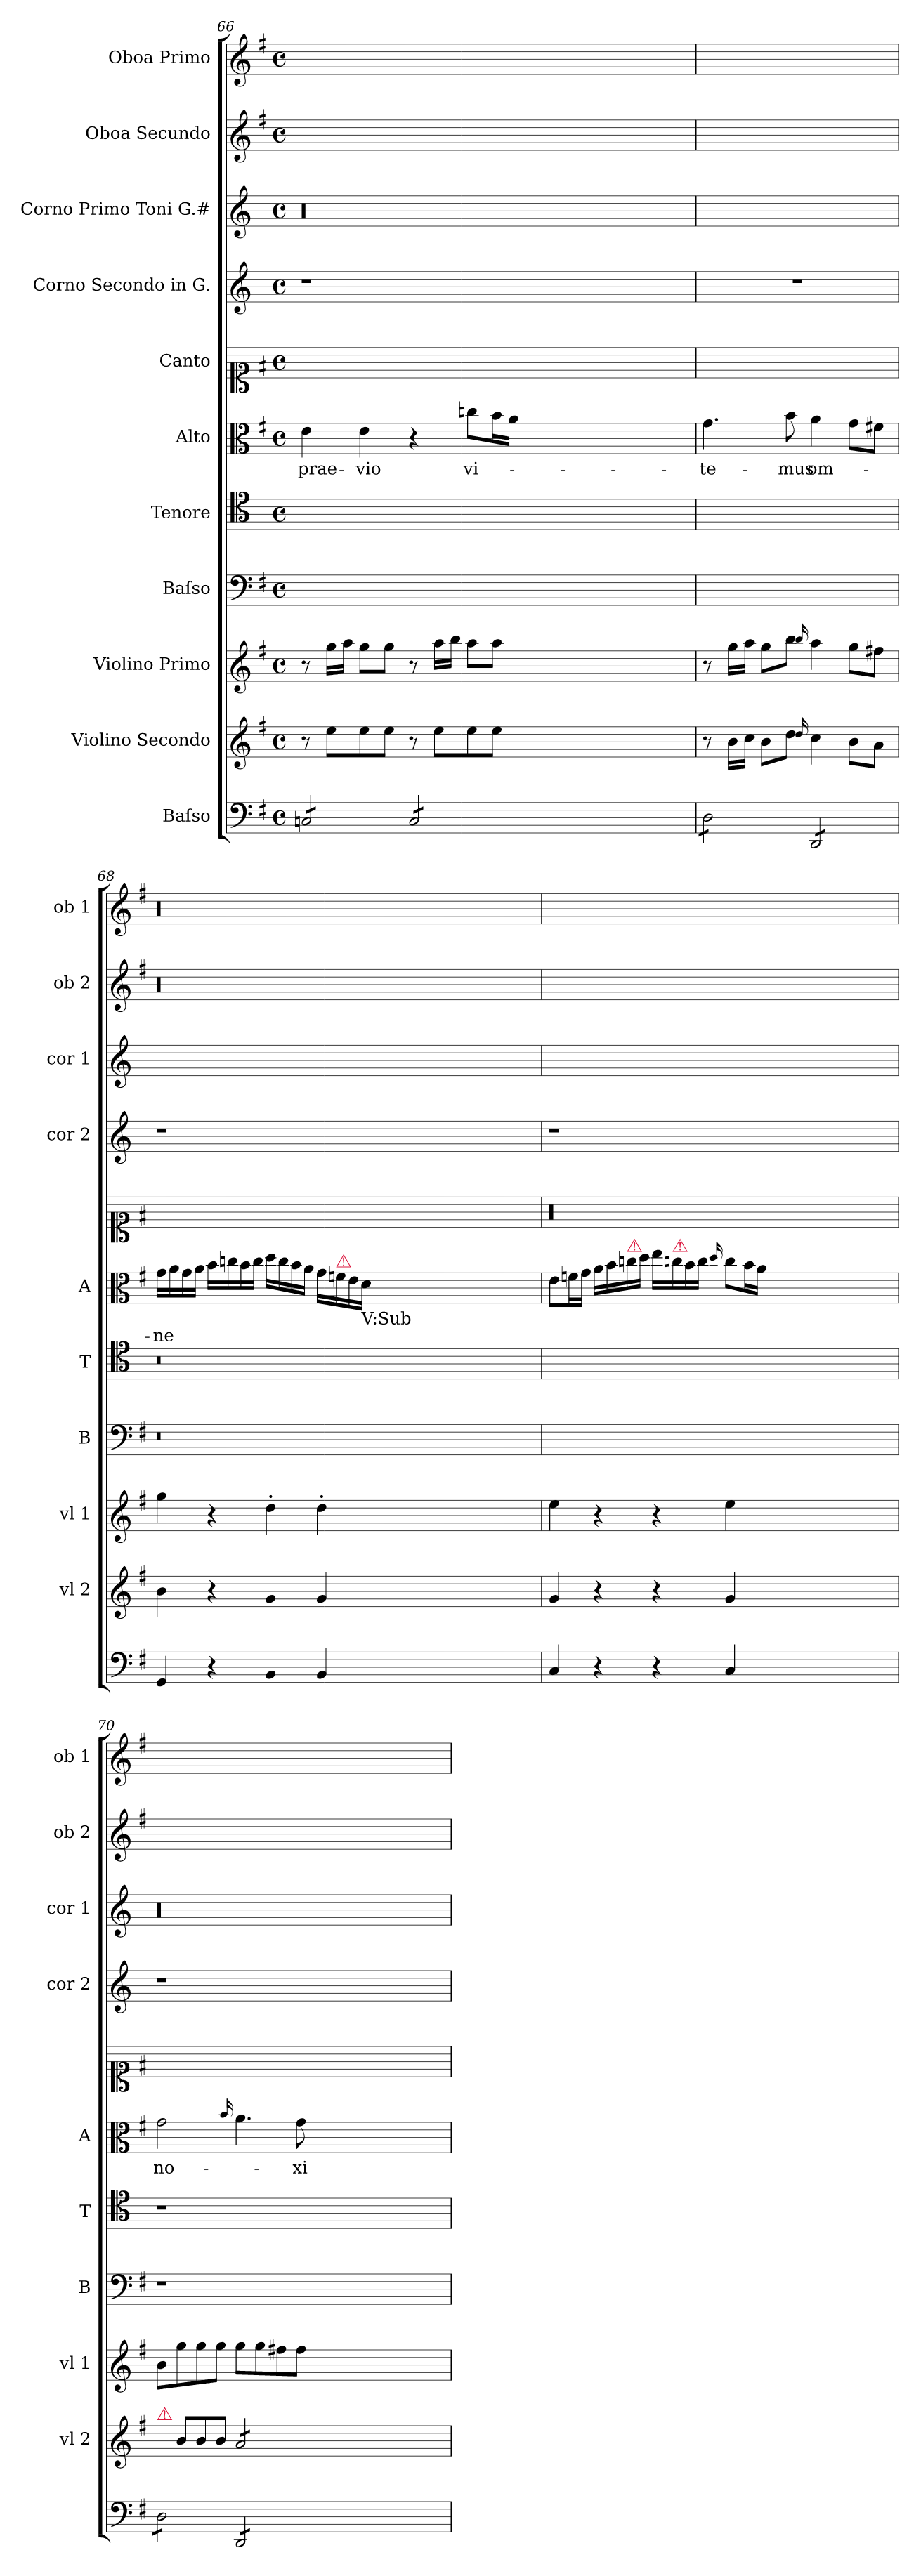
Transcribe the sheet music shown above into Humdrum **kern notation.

**kern	**kern	**kern	**kern	**kern	**kern	**text	**kern	**kern	**kern	**kern	**kern
*part11	*part10	*part9	*part8	*part7	*part6	*part6	*part5	*part4	*part3	*part2	*part1
*staff11	*staff10	*staff9	*staff8	*staff7	*staff6	*staff6	*staff5	*staff4	*staff3	*staff2	*staff1
*I"Baſso	*I"Violino Secondo	*I"Violino Primo	*I"Baſso	*I"Tenore	*I"Alto	*	*I"Canto	*I"Corno Secondo in G.	*I"Corno Primo Toni G.#	*I"Oboa Secundo	*I"Oboa Primo
*	*I'vl 2	*I'vl 1	*I'B	*I'T	*I'A	*	*	*I'cor 2	*I'cor 1	*I'ob 2	*I'ob 1
*clefF4	*clefG2	*clefG2	*clefF4	*clefC4	*clefC3	*	*clefC1	*clefG2	*clefG2	*clefG2	*clefG2
*	*	*	*	*	*	*	*	*ITrd3c5	*ITrd3c5	*	*
*k[f#]	*k[f#]	*k[f#]	*k[f#]	*k[]	*k[f#]	*	*k[f#]	*k[f#]	*k[f#]	*k[f#]	*k[f#]
*M4/4	*M4/4	*M4/4	*M4/4	*M4/4	*M4/4	*	*M4/4	*M4/4	*M4/4	*M4/4	*M4/4
*met(c)	*met(c)	*met(c)	*met(c)	*met(c)	*met(c)	*	*met(c)	*met(c)	*met(c)	*met(c)	*met(c)
=66	=66	=66	=66	=66	=66	=66	=66	=66	=66	=66	=66
*tremolo	*	*	*	*	*	*	*	*	*	*	*
8Cn/L	8r	8r	00ryy	00ryy	4e\	prae-	00ryy	1r	00r	00ryy	00ryy
8Cn/	8ee\L	16gg\LL	.	.	.	.	.	.	.	.	.
.	.	16aa\JJ	.	.	.	.	.	.	.	.	.
8Cn/	8ee\	8gg\L	.	.	4e\	-vio	.	.	.	.	.
8Cn/J	8ee\J	8gg\J	.	.	.	.	.	.	.	.	.
8C/L	8r	8r	.	.	4r	.	.	.	.	.	.
8C/	8ee\L	16aa\LL	.	.	.	.	.	.	.	.	.
.	.	16bb\JJ	.	.	.	.	.	.	.	.	.
8C/	8ee\	8aa\L	.	.	8ccn\L	vi-	.	.	.	.	.
8C/J	8ee\J	8aa\J	.	.	16b\L	.	.	.	.	.	.
.	.	.	.	.	16a\JJ	.	.	.	.	.	.
0.ryy	0.ryy	0.ryy	.	.	0.ryy	.	.	0.ryy	.	.	.
=67	=67	=67	=67	=67	=67	=67	=67	=67	=67	=67	=67
8D\L	8r	8r	1ryy	1ryy	4.g\	-te-	1ryy	1r	1ryy	1ryy	1ryy
8D\	16b\LL	16gg\LL	.	.	.	.	.	.	.	.	.
.	16cc\JJ	16aa\JJ	.	.	.	.	.	.	.	.	.
8D\	8b\L	8gg\L	.	.	.	.	.	.	.	.	.
8D\J	8dd\J	8bb\J	.	.	8b\	-mus	.	.	.	.	.
.	16qqdd/	16qqbb/	.	.	.	.	.	.	.	.	.
8DD/L	4cc\	4aa\	.	.	4a\	om-	.	.	.	.	.
8DD/	.	.	.	.	.	.	.	.	.	.	.
8DD/	8b\L	8gg\L	.	.	8g\L	.	.	.	.	.	.
8DD/J	8a\J	8ff#X\J	.	.	8f#X\J	.	.	.	.	.	.
*Xtremolo	*	*	*	*	*	*	*	*	*	*	*
=68	=68	=68	=68	=68	=68	=68	=68	=68	=68	=68	=68
4GG/	4b\	4gg\	0r	0r	16g\LL	-ne	00ryy	1r	00ryy	00r	00r
.	.	.	.	.	16a\	.	.	.	.	.	.
.	.	.	.	.	16g\	.	.	.	.	.	.
.	.	.	.	.	16a\JJ	.	.	.	.	.	.
4r	4r	4r	.	.	16b\LL	.	.	.	.	.	.
.	.	.	.	.	16ccn\	.	.	.	.	.	.
.	.	.	.	.	16b\	.	.	.	.	.	.
.	.	.	.	.	16cc\JJ	.	.	.	.	.	.
4BB/	4g/	4dd'\	.	.	16dd\LL	.	.	.	.	.	.
.	.	.	.	.	16cc\	.	.	.	.	.	.
.	.	.	.	.	16b\	.	.	.	.	.	.
.	.	.	.	.	16a\JJ	.	.	.	.	.	.
4BB/	4g/	4dd'\	.	.	16g\LL	.	.	.	.	.	.
!	!	!	!	!	!LO:TX:a:color=crimson:t=⚠	!	!	!	!	!	!
.	.	.	.	.	16fn\	.	.	.	.	.	.
.	.	.	.	.	16e\	.	.	.	.	.	.
!	!	!	!	!	!LO:TX:b:t=V&colon;Sub	!	!	!	!	!	!
.	.	.	.	.	16d\JJ	.	.	.	.	.	.
0.ryy	0.ryy	0.ryy	.	.	0.ryy	.	.	0.ryy	.	.	.
.	.	.	0ryy	0ryy	.	.	.	.	.	.	.
=69	=69	=69	=69	=69	=69	=69	=69	=69	=69	=69	=69
4C/	4g/	4ee\	00ryy	00ryy	8e\L	.	00r	1r	00ryy	00ryy	00ryy
.	.	.	.	.	16fn\L	.	.	.	.	.	.
.	.	.	.	.	16g\JJ	.	.	.	.	.	.
4r	4r	4r	.	.	16a\LL	.	.	.	.	.	.
.	.	.	.	.	16b\	.	.	.	.	.	.
!	!	!	!	!	!LO:TX:a:color=crimson:t=⚠	!	!	!	!	!	!
.	.	.	.	.	16ccn\	.	.	.	.	.	.
.	.	.	.	.	16dd\JJ	.	.	.	.	.	.
4r	4r	4r	.	.	16ee\LL	.	.	.	.	.	.
!	!	!	!	!	!LO:TX:a:color=crimson:t=⚠	!	!	!	!	!	!
.	.	.	.	.	16ccn\	.	.	.	.	.	.
.	.	.	.	.	16b\	.	.	.	.	.	.
.	.	.	.	.	16cc\JJ	.	.	.	.	.	.
.	.	.	.	.	16qqdd/	.	.	.	.	.	.
4C/	4g/	4ee\	.	.	8cc\L	.	.	.	.	.	.
.	.	.	.	.	16b\L	.	.	.	.	.	.
.	.	.	.	.	16a\JJ	.	.	.	.	.	.
0.ryy	0.ryy	0.ryy	.	.	0.ryy	.	.	0.ryy	.	.	.
=70	=70	=70	=70	=70	=70	=70	=70	=70	=70	=70	=70
!	!LO:TX:a:color=crimson:t=⚠	!	!	!	!	!	!	!	!	!	!
*tremolo	*	*	*	*	*	*	*	*	*	*	*
8D\L	8ryy	8b\L	1r	1r	2g\	no-	00ryy	1r	00r	00ryy	00ryy
8D\	8b/L	8gg\	.	.	.	.	.	.	.	.	.
8D\	8b/	8gg\	.	.	.	.	.	.	.	.	.
8D\J	8b/J	8gg\J	.	.	.	.	.	.	.	.	.
.	.	.	.	.	16qqb/	.	.	.	.	.	.
*	*tremolo	*	*	*	*	*	*	*	*	*	*
8DD/L	8a/L	8gg\L	.	.	4.a\	.	.	.	.	.	.
8DD/	8a/	8gg\	.	.	.	.	.	.	.	.	.
8DD/	8a/	8ff#X\	.	.	.	.	.	.	.	.	.
8DD/J	8a/J	8ff#\J	.	.	8g\	-xi-	.	.	.	.	.
*	*Xtremolo	*	*	*	*	*	*	*	*	*	*
*Xtremolo	*	*	*	*	*	*	*	*	*	*	*
0.ryy	0.ryy	0.ryy	0.ryy	0.ryy	0.ryy	.	.	0.ryy	.	.	.
=	=	=	=	=	=	=	=	=	=	=	=
*-	*-	*-	*-	*-	*-	*-	*-	*-	*-	*-	*-
